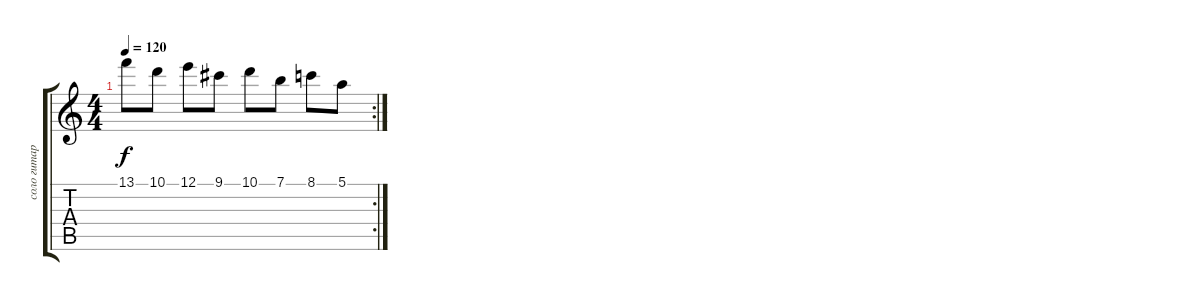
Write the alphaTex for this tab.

\track ("соло гитара" "соло гитар") {instrument distortionguitar}
\staff {score tabs}
\tuning (E4 B3 G3 D3 A2 E2) {hide}
\rc 2
\ts (4 4)
\tempo 120
\clef g2
\ks c
13.1.8{dy f} 10.1.8 12.1.8 9.1.8 10.1.8 7.1.8 8.1.8 5.1.8
